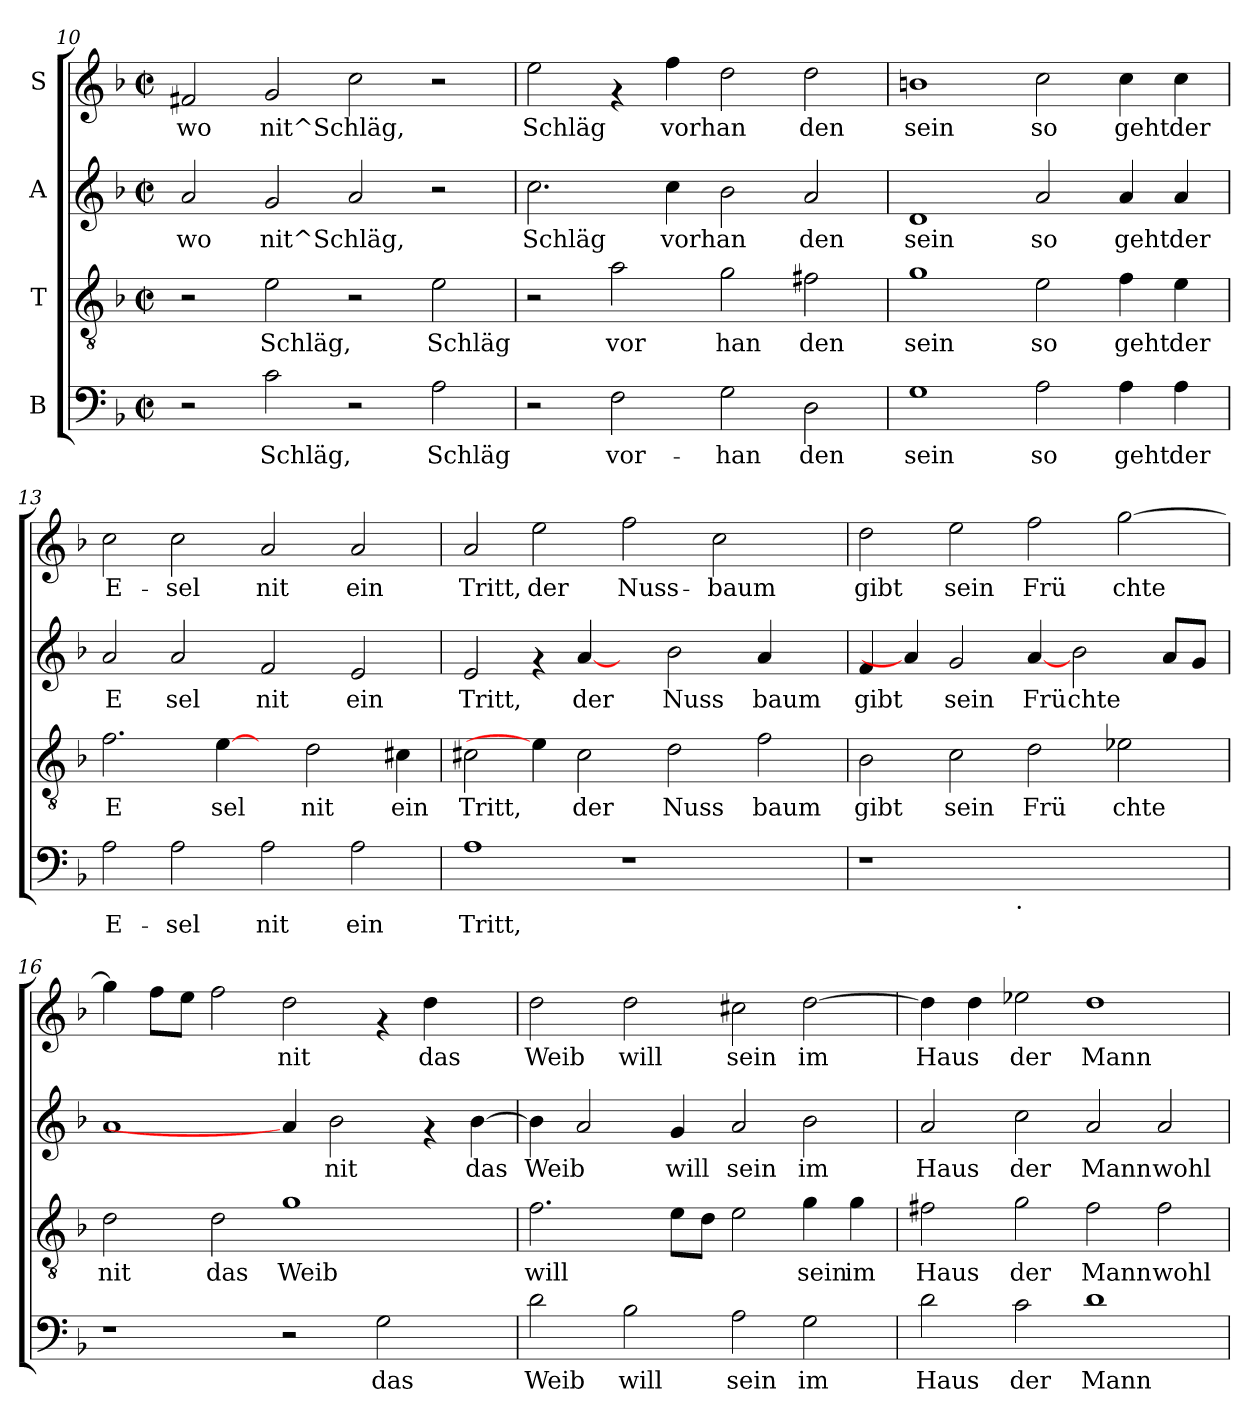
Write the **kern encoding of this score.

**kern	**text	**kern	**text	**kern	**text	**kern	**text
*part4	*part4	*part3	*part3	*part2	*part2	*part1	*part1
*staff4	*staff4	*staff3	*staff3	*staff2	*staff2	*staff1	*staff1
*I"B	*	*I"T	*	*I"A	*	*I"S	*
!!LO:PB:g=z
*clefF4	*	*clefGv2	*	*clefG2	*	*clefG2	*
*k[b-]	*	*k[b-]	*	*k[b-]	*	*k[b-]	*
*F:	*	*F:	*	*F:	*	*F:	*
*M2/2	*	*M2/2	*	*M2/2	*	*M2/2	*
*met(c|)	*	*met(c|)	*	*met(c|)	*	*met(c|)	*
=10	=10	=10	=10	=10	=10	=10	=10
!	!	!	!	!	!LO:LY:b:cj	!	!LO:LY:b:cj
2r	.	2r	.	2a/	wo	2f#X/	wo
!	!LO:LY:b:cj	!	!LO:LY:b:cj	!	!LO:LY:b:cj	!	!LO:LY:b:cj
2c\	Schläg,	2e\	Schläg,	2g/	nit^Schläg,	2g/	nit^Schläg,
!	!	!	!	!	!LO:LY:b:cj	!	!LO:LY:b:cj
2r	.	2r	.	2a/	.	2cc\	.
!	!LO:LY:b:cj	!	!LO:LY:b:cj	!	!	!	!
2A\	Schläg	2e\	Schläg	2r	.	2r	.
=11	=11	=11	=11	=11	=11	=11	=11
!	!	!	!	!	!LO:LY:b:cj	!	!LO:LY:b:cj
2r	.	2r	.	2.cc\	Schläg	2ee\	Schläg
!	!LO:LY:b:cj	!	!LO:LY:b:cj	!	!	!	!
2F\	vor-	2a\	vor	.	.	4rf	.
!	!	!	!	!	!LO:LY:b:cj	!	!LO:LY:b:cj
.	.	.	.	4cc\	vorhan	4ff\	vorhan
!	!LO:LY:b:cj	!	!LO:LY:b:cj	!	!LO:LY:b:cj	!	!LO:LY:b:cj
2G\	-han	2g\	han	2b-\	.	2dd\	.
!	!LO:LY:b:cj	!	!LO:LY:b:cj	!	!LO:LY:b:cj	!	!LO:LY:b:cj
2D\	den	2f#X\	den	2a/	den	2dd\	den
=12	=12	=12	=12	=12	=12	=12	=12
!	!LO:LY:b:cj	!	!LO:LY:b:cj	!	!LO:LY:b:cj	!	!LO:LY:b:cj
1G	sein	1g	sein	1d	sein	1bn	sein
!	!LO:LY:b:cj	!	!LO:LY:b:cj	!	!LO:LY:b:cj	!	!LO:LY:b:cj
2A\	so	2e\	so	2a/	so	2cc\	so
!	!LO:LY:b:cj	!	!LO:LY:b:cj	!	!LO:LY:b:cj	!	!LO:LY:b:cj
4A\	geht	4f\	geht	4a/	geht	4cc\	geht
!	!LO:LY:b:cj	!	!LO:LY:b:cj	!	!LO:LY:b:cj	!	!LO:LY:b:cj
4A\	der	4e\	der	4a/	der	4cc\	der
=13	=13	=13	=13	=13	=13	=13	=13
!	!LO:LY:b:cj	!	!LO:LY:b:cj	!	!LO:LY:b:cj	!	!LO:LY:b:cj
2A\	E-	2.f\	E	2a/	E	2cc\	E-
!	!LO:LY:b:cj	!	!	!	!LO:LY:b:cj	!	!LO:LY:b:cj
2A\	-sel	.	.	2a/	sel	2cc\	-sel
!	!	!	!LO:LY:b:cj	!	!	!	!
.	.	[4e\	sel	.	.	.	.
!	!LO:LY:b:cj	!	!	!	!LO:LY:b:cj	!	!LO:LY:b:cj
2A\	nit	4ryy	.	2f/	nit	2a/	nit
!	!	!	!LO:LY:b:cj	!	!	!	!
.	.	2d\	nit	.	.	.	.
!	!LO:LY:b:cj	!	!	!	!LO:LY:b:cj	!	!LO:LY:b:cj
2A\	ein	.	.	2e/	ein	2a/	ein
!	!	!	!LO:LY:b:cj	!	!	!	!
.	.	4c#X\	ein	.	.	.	.
=14	=14	=14	=14	=14	=14	=14	=14
!	!LO:LY:b:cj	!	!LO:LY:b:cj	!	!LO:LY:b:cj	!	!LO:LY:b:cj
1A	Tritt,	2c#X\	Tritt,	2e/	Tritt,	2a/	Tritt,
!	!	!	!	!	!	!	!LO:LY:b:cj
.	.	4e\]	.	4rf	.	2ee\	der
!	!	!	!LO:LY:b:cj	!	!LO:LY:b:cj	!	!
.	.	2c#\	der	[4a/	der	.	.
!	!	!	!	!	!	!	!LO:LY:b:cj
1r	.	.	.	4ryy	.	2ff\	Nuss-
!	!	!	!LO:LY:b:cj	!	!LO:LY:b:cj	!	!
.	.	2d\	Nuss	2b-\	Nuss	.	.
!	!	!	!	!	!	!	!LO:LY:b:cj
.	.	.	.	.	.	2cc\	-baum
!	!	!	!LO:LY:b:cj	!	!LO:LY:b:cj	!	!
.	.	2f\	baum	4a/	baum	.	.
4ryy	.	.	.	4ryy	.	4ryy	.
!!LO:PB:g=z
=15	=15	=15	=15	=15	=15	=15	=15
!	!	!	!LO:LY:b:cj	!	!LO:LY:b:cj	!	!LO:LY:b:cj
*^	*	*	*	*	*	*	*
1r	2ryy	.	2B-\	gibt	4f/	gibt	2dd\	gibt
.	.	.	.	.	4a/]	.	.	.
!	!	!	!	!LO:LY:b:cj	!	!LO:LY:b:cj	!	!LO:LY:b:cj
.	4...ryy	.	2c\	sein	2g/	sein	2ee\	sein
!	!LO:TX:b:t=.	!	!	!	!	!	!	!
.	1ryy	.	.	.	.	.	.	.
!	!	!	!	!LO:LY:b:cj	!	!LO:LY:b:cj	!	!LO:LY:b:cj
1ryy	.	.	2d\	Frü	[4a/	Frü	2ff\	Frü
!	!	!	!	!	!	!LO:LY:b:cj	!	!
.	.	.	.	.	2b-\	chte	.	.
!	!	!	!	!LO:LY:b:cj	!	!	!	!LO:LY:b:cj
.	.	.	2e-X\	chte	.	.	[>2gg\	chte
!	!	!	!	!	!	!LO:LY:b:cj	!	!
.	.	.	.	.	8a/L	.	.	.
!	!	!	!	!	!	!LO:LY:b:cj	!	!
.	.	.	.	.	8g/J	.	.	.
.	32ryy	.	.	.	.	.	.	.
=16	=16	=16	=16	=16	=16	=16	=16	=16
!	!	!	!	!LO:LY:b:cj	!	!LO:LY:b:cj	!	!LO:LY:b:cj
*v	*v	*	*	*	*	*	*	*
1r	.	2d\	nit	1a	.	4gg\]	.
!	!	!	!	!	!	!	!LO:LY:b:cj
.	.	.	.	.	.	8ff\L	.
!	!	!	!	!	!	!	!LO:LY:b:cj
.	.	.	.	.	.	8ee\J	.
!	!	!	!LO:LY:b:cj	!	!	!	!LO:LY:b:cj
.	.	2d\	das	.	.	2ff\	.
!	!	!	!LO:LY:b:cj	!	!	!	!LO:LY:b:cj
2r	.	1g	Weib	4a/]	.	2dd\	nit
!	!	!	!	!	!LO:LY:b:cj	!	!
.	.	.	.	2b-\	nit	.	.
!	!LO:LY:b:cj	!	!	!	!	!	!
2G\	das	.	.	.	.	4rf	.
!	!	!	!	!	!	!	!LO:LY:b:cj
.	.	.	.	4rf	.	4dd\	das
!	!	!	!	!	!LO:LY:b:cj	!	!
4ryy	.	4ryy	.	[>4b-\	das	4ryy	.
=17	=17	=17	=17	=17	=17	=17	=17
!	!LO:LY:b:cj	!	!LO:LY:b:cj	!	!LO:LY:b:cj	!	!LO:LY:b:cj
2d\	Weib	2.f\	will	4b-\]	Weib	2dd\	Weib
!	!	!	!	!	!LO:LY:b:cj	!	!
.	.	.	.	2a/	.	.	.
!	!LO:LY:b:cj	!	!	!	!	!	!LO:LY:b:cj
2B-\	will	.	.	.	.	2dd\	will
!	!	!	!LO:LY:b:cj	!	!LO:LY:b:cj	!	!
.	.	8e\L	.	4g/	will	.	.
!	!	!	!LO:LY:b:cj	!	!	!	!
.	.	8d\J	.	.	.	.	.
!	!LO:LY:b:cj	!	!LO:LY:b:cj	!	!LO:LY:b:cj	!	!LO:LY:b:cj
2A\	sein	2e\	.	2a/	sein	2cc#X\	sein
!	!LO:LY:b:cj	!	!LO:LY:b:cj	!	!LO:LY:b:cj	!	!LO:LY:b:cj
2G\	im	4g\	sein	2b-\	im	[>2dd\	im
!	!	!	!LO:LY:b:cj	!	!	!	!
.	.	4g\	im	.	.	.	.
=18	=18	=18	=18	=18	=18	=18	=18
!	!LO:LY:b:cj	!	!LO:LY:b:cj	!	!LO:LY:b:cj	!	!LO:LY:b:cj
2d\	Haus	2f#X\	Haus	2a/	Haus	4dd\]	Haus
!	!	!	!	!	!	!	!LO:LY:b:cj
.	.	.	.	.	.	4dd\	.
!	!LO:LY:b:cj	!	!LO:LY:b:cj	!	!LO:LY:b:cj	!	!LO:LY:b:cj
2c\	der	2g\	der	2cc\	der	2ee-X\	der
!	!LO:LY:b:cj	!	!LO:LY:b:cj	!	!LO:LY:b:cj	!	!LO:LY:b:cj
1d	Mann	2f#\	Mann	2a/	Mann	1dd	Mann
!	!	!	!LO:LY:b:cj	!	!LO:LY:b:cj	!	!
.	.	2f#\	wohl	2a/	wohl	.	.
=	=	=	=	=	=	=	=
*-	*-	*-	*-	*-	*-	*-	*-
